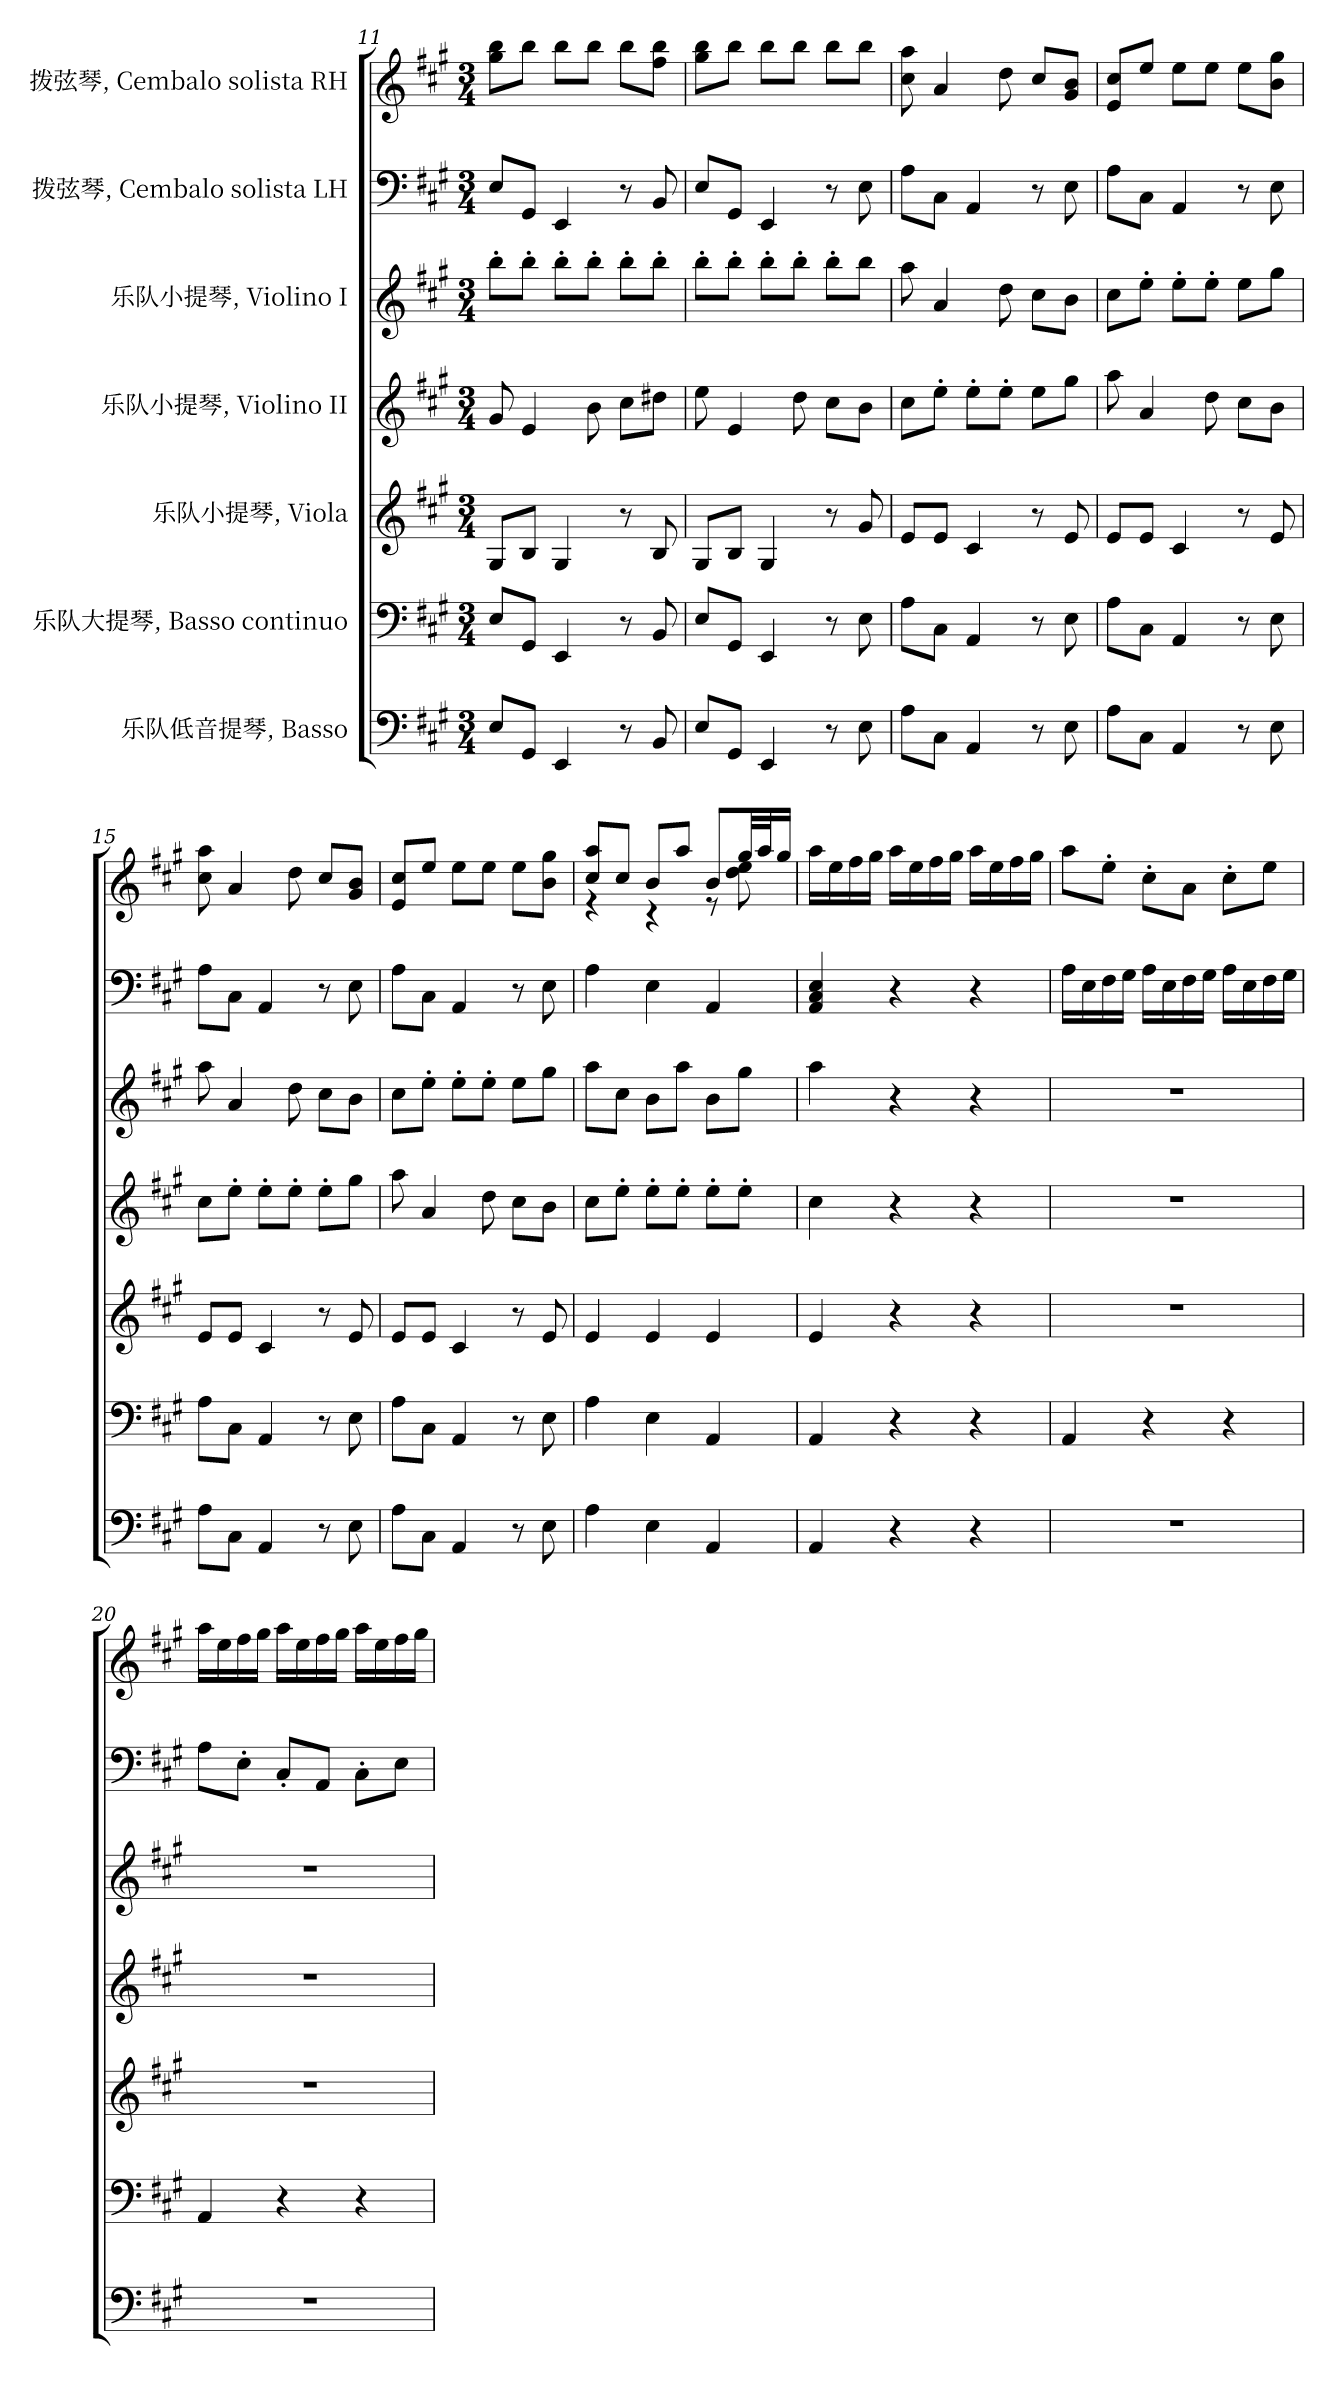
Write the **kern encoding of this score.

**kern	**kern	**kern	**kern	**kern	**kern	**kern
*part7	*part6	*part5	*part4	*part3	*part2	*part1
*staff7	*staff6	*staff5	*staff4	*staff3	*staff2	*staff1
*I"乐队低音提琴, Basso	*I"乐队大提琴, Basso continuo	*I"乐队小提琴, Viola	*I"乐队小提琴, Violino II	*I"乐队小提琴, Violino I	*I"拨弦琴, Cembalo solista LH	*I"拨弦琴, Cembalo solista RH
!!LO:PB:g=z
*clefF4	*clefF4	*clefG2	*clefG2	*clefG2	*clefF4	*clefG2
*ITrd7c12	*	*	*	*	*	*
*k[f#c#g#]	*k[f#c#g#]	*k[f#c#g#]	*k[f#c#g#]	*k[f#c#g#]	*k[f#c#g#]	*k[f#c#g#]
*M3/4	*M3/4	*M3/4	*M3/4	*M3/4	*M3/4	*M3/4
=11	=11	=11	=11	=11	=11	=11
8EE/L	8E/L	8G#/L	8g#/	8bb'\L	8E/L	8gg#\ 8bb\L
8GGG#/J	8GG#/J	8B/J	4e/	8bb'\J	8GG#/J	8bb\J
4EEE/	4EE/	4G#/	.	8bb'\L	4EE/	8bb\L
.	.	.	8b\	8bb'\J	.	8bb\J
8r	8r	8r	8cc#\L	8bb'\L	8r	8bb\L
8BBB/	8BB/	8B/	8dd#X\J	8bb'\J	8BB/	8ff#\ 8bb\J
=12	=12	=12	=12	=12	=12	=12
8EE/L	8E/L	8G#/L	8ee\	8bb'\L	8E/L	8gg#\ 8bb\L
8GGG#/J	8GG#/J	8B/J	4e/	8bb'\J	8GG#/J	8bb\J
4EEE/	4EE/	4G#/	.	8bb'\L	4EE/	8bb\L
.	.	.	8dd\	8bb'\J	.	8bb\J
8r	8r	8r	8cc#\L	8bb'\L	8r	8bb\L
8EE\	8E\	8g#/	8b\J	8bb\J	8E\	8bb\J
=13	=13	=13	=13	=13	=13	=13
8AA\L	8A\L	8e/L	8cc#\L	8aa\	8A\L	8cc#\ 8aa\
8CC#\J	8C#\J	8e/J	8ee'\J	4a/	8C#\J	4a/
4AAA/	4AA/	4c#/	8ee'\L	.	4AA/	.
.	.	.	8ee'\J	8dd\	.	8dd\
8r	8r	8r	8ee\L	8cc#\L	8r	8cc#/L
8EE\	8E\	8e/	8gg#\J	8b\J	8E\	8g#/ 8b/J
=14	=14	=14	=14	=14	=14	=14
8AA\L	8A\L	8e/L	8aa\	8cc#\L	8A\L	8e/ 8cc#/L
8CC#\J	8C#\J	8e/J	4a/	8ee'\J	8C#\J	8ee/J
4AAA/	4AA/	4c#/	.	8ee'\L	4AA/	8ee\L
.	.	.	8dd\	8ee'\J	.	8ee\J
8r	8r	8r	8cc#\L	8ee\L	8r	8ee\L
8EE\	8E\	8e/	8b\J	8gg#\J	8E\	8b\ 8gg#\J
=15	=15	=15	=15	=15	=15	=15
8AA\L	8A\L	8e/L	8cc#\L	8aa\	8A\L	8cc#\ 8aa\
8CC#\J	8C#\J	8e/J	8ee'\J	4a/	8C#\J	4a/
4AAA/	4AA/	4c#/	8ee'\L	.	4AA/	.
.	.	.	8ee'\J	8dd\	.	8dd\
8r	8r	8r	8ee'\L	8cc#\L	8r	8cc#/L
8EE\	8E\	8e/	8gg#\J	8b\J	8E\	8g#/ 8b/J
!!LO:PB:g=z
=16	=16	=16	=16	=16	=16	=16
8AA\L	8A\L	8e/L	8aa\	8cc#\L	8A\L	8e/ 8cc#/L
8CC#\J	8C#\J	8e/J	4a/	8ee'\J	8C#\J	8ee/J
4AAA/	4AA/	4c#/	.	8ee'\L	4AA/	8ee\L
.	.	.	8dd\	8ee'\J	.	8ee\J
8r	8r	8r	8cc#\L	8ee\L	8r	8ee\L
8EE\	8E\	8e/	8b\J	8gg#\J	8E\	8b\ 8gg#\J
=17	=17	=17	=17	=17	=17	=17
*	*	*	*	*	*	*^
4AA\	4A\	4e/	8cc#\L	8aa\L	4A\	8cc#/ 8aa/L	4r
.	.	.	8ee'\J	8cc#\J	.	8cc#/J	.
4EE\	4E\	4e/	8ee'\L	8b\L	4E\	8b/L	4r
.	.	.	8ee'\J	8aa\J	.	8aa/J	.
4AAA/	4AA/	4e/	8ee'\L	8b\L	4AA/	8b/L	8r
.	.	.	8ee'\J	8gg#\J	.	32gg#/LL	8dd\ 8ee\
.	.	.	.	.	.	32aa/J	.
.	.	.	.	.	.	16gg#/JJ	.
*	*	*	*	*	*	*v	*v
=18	=18	=18	=18	=18	=18	=18
4AAA/	4AA/	4e/	4cc#\	4aa\	4AA/ 4C#/ 4E/	16aa\LL
.	.	.	.	.	.	16ee\
.	.	.	.	.	.	16ff#\
.	.	.	.	.	.	16gg#\JJ
4r	4r	4r	4r	4r	4r	16aa\LL
.	.	.	.	.	.	16ee\
.	.	.	.	.	.	16ff#\
.	.	.	.	.	.	16gg#\JJ
4r	4r	4r	4r	4r	4r	16aa\LL
.	.	.	.	.	.	16ee\
.	.	.	.	.	.	16ff#\
.	.	.	.	.	.	16gg#\JJ
=19	=19	=19	=19	=19	=19	=19
2.r	4AA/	2.r	2.r	2.r	16A\LL	8aa\L
.	.	.	.	.	16E\	.
.	.	.	.	.	16F#\	8ee'\J
.	.	.	.	.	16G#\JJ	.
.	4r	.	.	.	16A\LL	8cc#'\L
.	.	.	.	.	16E\	.
.	.	.	.	.	16F#\	8a\J
.	.	.	.	.	16G#\JJ	.
.	4r	.	.	.	16A\LL	8cc#'\L
.	.	.	.	.	16E\	.
.	.	.	.	.	16F#\	8ee\J
.	.	.	.	.	16G#\JJ	.
!!LO:PB:g=z
=20	=20	=20	=20	=20	=20	=20
2.r	4AA/	2.r	2.r	2.r	8A\L	16aa\LL
.	.	.	.	.	.	16ee\
.	.	.	.	.	8E'\J	16ff#\
.	.	.	.	.	.	16gg#\JJ
.	4r	.	.	.	8C#'/L	16aa\LL
.	.	.	.	.	.	16ee\
.	.	.	.	.	8AA/J	16ff#\
.	.	.	.	.	.	16gg#\JJ
.	4r	.	.	.	8C#'\L	16aa\LL
.	.	.	.	.	.	16ee\
.	.	.	.	.	8E\J	16ff#\
.	.	.	.	.	.	16gg#\JJ
=	=	=	=	=	=	=
*-	*-	*-	*-	*-	*-	*-
